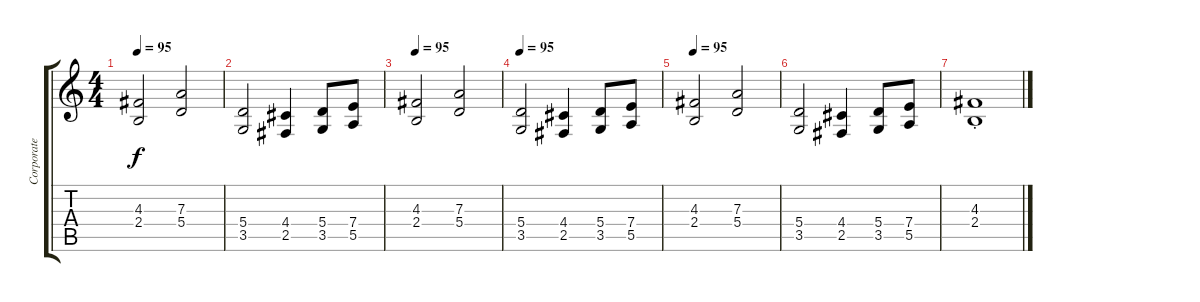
\track ("Corporate Death (R)" "Corporate ") {instrument distortionguitar}
\staff {score tabs}
\tuning (B3 Gb3 D3 A2 E2 B1) {hide}
\ts (4 4)
\tempo 95
\clef g2
\ks c
(4.3 2.4).2{dy f} (7.3 5.4).2 |
(5.4 3.5).2 (4.4 2.5).4 (5.4 3.5).8 (7.4 5.5).8 |
\tempo 95
(4.3 2.4).2 (7.3 5.4).2 |
\tempo 95
(5.4 3.5).2 (4.4 2.5).4 (5.4 3.5).8 (7.4 5.5).8 |
\tempo 95
(4.3 2.4).2 (7.3 5.4).2 |
(5.4 3.5).2 (4.4 2.5).4 (5.4 3.5).8 (7.4 5.5).8 |
(4.3{st} 2.4{st}).1
